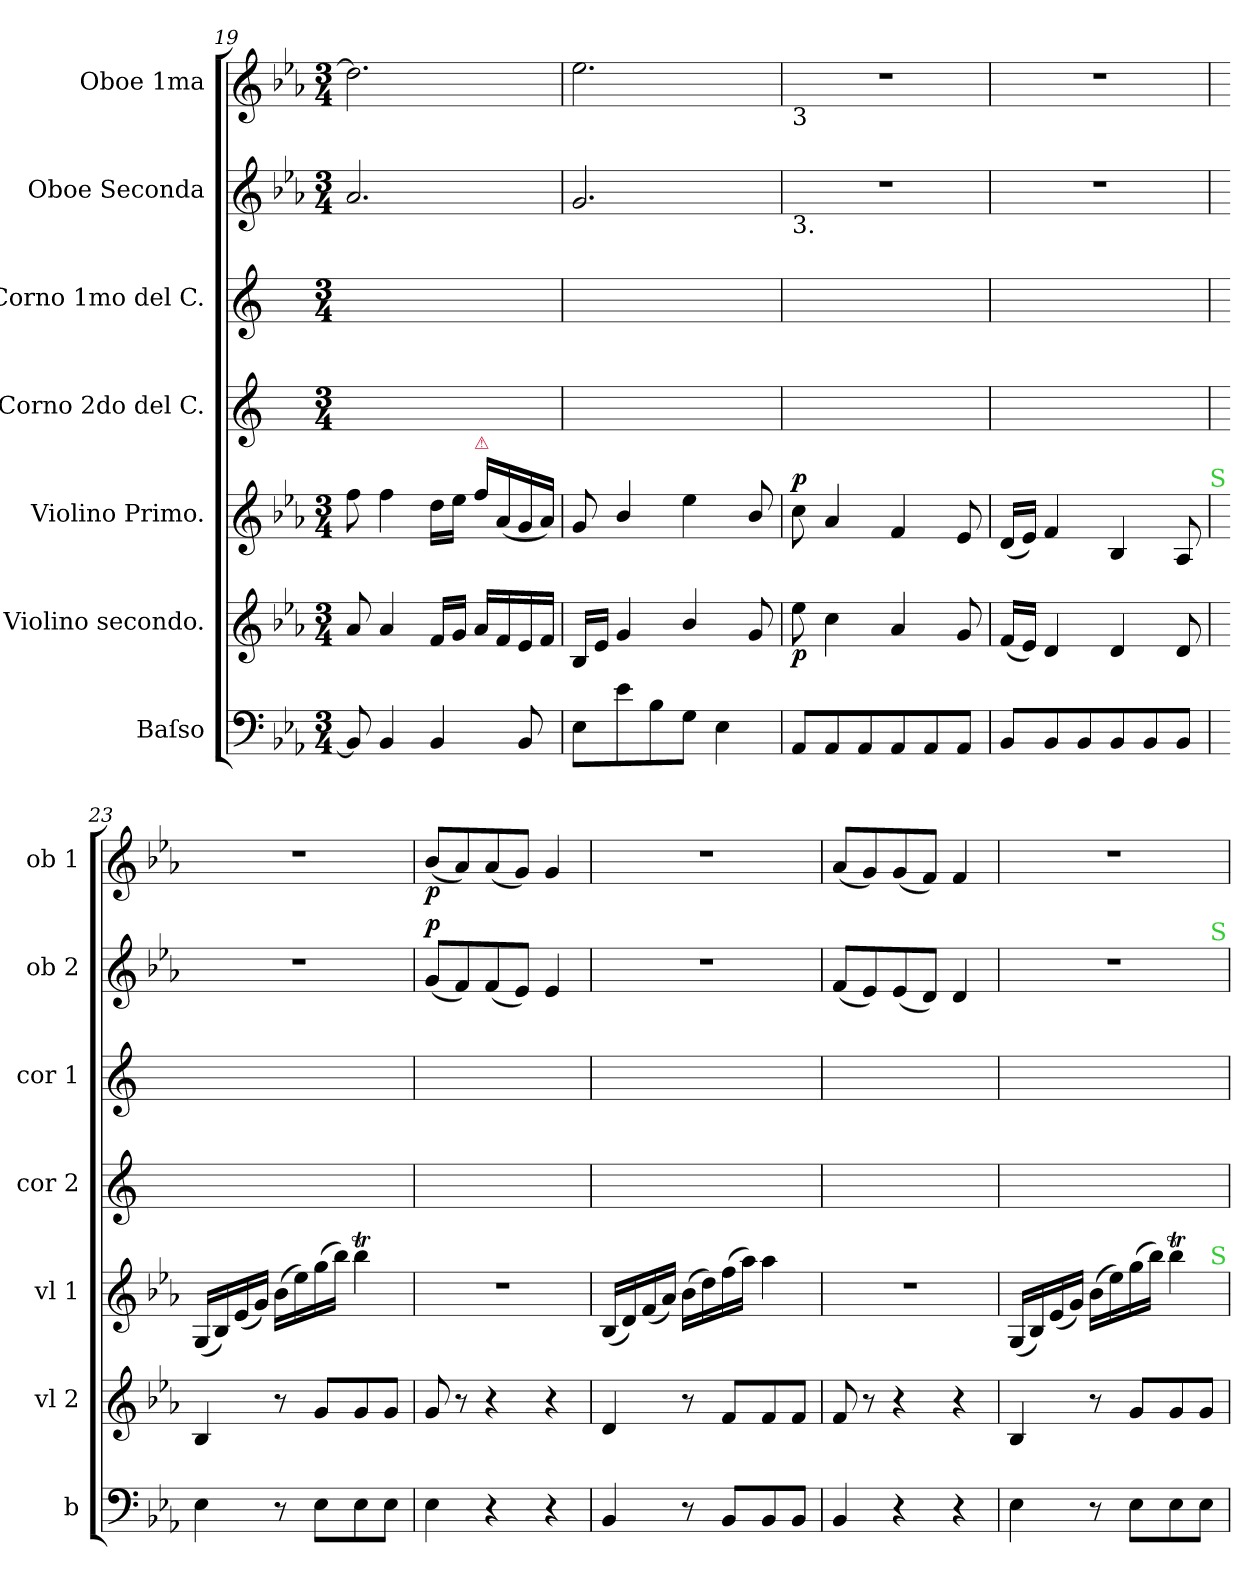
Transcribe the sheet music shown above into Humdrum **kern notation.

**kern	**dynam	**kern	**dynam	**kern	**dynam	**kern	**kern	**kern	**dynam	**kern	**dynam
*part7	*part7	*part6	*part6	*part5	*part5	*part4	*part3	*part2	*part2	*part1	*part1
*staff7	*staff7	*staff6	*staff6	*staff5	*staff5	*staff4	*staff3	*staff2	*staff2	*staff1	*staff1
*I"Baſso	*	*I"Violino secondo.	*	*I"Violino Primo.	*	*I"Corno 2do del C.	*I"Corno 1mo del C.	*I"Oboe Seconda	*	*I"Oboe 1ma	*
*I'b	*	*I'vl 2	*	*I'vl 1	*	*I'cor 2	*I'cor 1	*I'ob 2	*	*I'ob 1	*
*clefF4	*	*clefG2	*	*clefG2	*	*clefG2	*clefG2	*clefG2	*	*clefG2	*
*k[b-e-a-]	*	*k[b-e-a-]	*	*k[b-e-a-]	*	*k[]	*k[]	*k[b-e-a-]	*	*k[b-e-a-]	*
*c:	*	*c:	*	*c:	*	*	*	*c:	*	*c:	*
*M3/4	*	*M3/4	*	*M3/4	*	*M3/4	*M3/4	*M3/4	*	*M3/4	*
=19	=19	=19	=19	=19	=19	=19	=19	=19	=19	=19	=19
8BB-/]	.	8a-/	.	8ff\	.	2.ryy	2.ryy	2.a-/	.	2.dd\]	.
4BB-/	.	4a-/	.	4ff\	.	.	.	.	.	.	.
4BB-/	.	16f/LL	.	16dd\LL	.	.	.	.	.	.	.
.	.	16g/JJ	.	16ee-\JJ	.	.	.	.	.	.	.
!	!	!	!	!LO:TX:a:color=crimson:t=⚠	!	!	!	!	!	!	!
.	.	16a-/LL	.	16ff\LL	.	.	.	.	.	.	.
.	.	16f/	.	(16a-/	.	.	.	.	.	.	.
8BB-/	.	16e-/	.	16g/	.	.	.	.	.	.	.
.	.	16f/JJ	.	16a-/JJ)	.	.	.	.	.	.	.
=20	=20	=20	=20	=20	=20	=20	=20	=20	=20	=20	=20
8E-\L	.	16B-/LL	.	8g/	.	2.ryy	2.ryy	2.g/	.	2.ee-\	.
.	.	16e-/JJ	.	.	.	.	.	.	.	.	.
8e-\	.	4g/	.	4b-/	.	.	.	.	.	.	.
8B-\	.	.	.	.	.	.	.	.	.	.	.
8G\J	.	4b-/	.	4ee-\	.	.	.	.	.	.	.
4E-\	.	.	.	.	.	.	.	.	.	.	.
.	.	8g/	.	8b-/	.	.	.	.	.	.	.
=21	=21	=21	=21	=21	=21	=21	=21	=21	=21	=21	=21
!	!	!	!	!	!	!	!	!	!	!LO:TX:b:t=3	!
!	!	!	!	!	!	!	!	!LO:TX:b:t=3.	!	!	!
!	!LO:DY:a	!	!	!	!LO:DY:a	!	!	!	!	!	!
8AA-/L	P.o	8ee-\	p	8cc\	p	2.ryy	2.ryy	2.r	.	2.r	.
8AA-/	.	4cc\	.	4a-/	.	.	.	.	.	.	.
8AA-/	.	.	.	.	.	.	.	.	.	.	.
8AA-/	.	4a-/	.	4f/	.	.	.	.	.	.	.
8AA-/	.	.	.	.	.	.	.	.	.	.	.
8AA-/J	.	8g/	.	8e-/	.	.	.	.	.	.	.
=22	=22	=22	=22	=22	=22	=22	=22	=22	=22	=22	=22
8BB-/L	.	(16f/LL	.	(16d/LL	.	2.ryy	2.ryy	2.r	.	2.r	.
.	.	16e-/JJ)	.	16e-/JJ)	.	.	.	.	.	.	.
8BB-/	.	4d/	.	4f/	.	.	.	.	.	.	.
8BB-/	.	.	.	.	.	.	.	.	.	.	.
8BB-/	.	4d/	.	4B-/	.	.	.	.	.	.	.
8BB-/	.	.	.	.	.	.	.	.	.	.	.
8BB-/J	.	8d/	.	8A-/	.	.	.	.	.	.	.
!	!	!	!	!LO:TX:a:color=limegreen:t=S	!	!	!	!	!	!	!
=23	=23	=23	=23	=23	=23	=23	=23	=23	=23	=23	=23
4E-\	.	4B-/	.	(16G/LL	.	2.ryy	2.ryy	2.r	.	2.r	.
.	.	.	.	16B-/)	.	.	.	.	.	.	.
.	.	.	.	(16e-/	.	.	.	.	.	.	.
.	.	.	.	16g/JJ)	.	.	.	.	.	.	.
8r	.	8r	.	(16b-\LL	.	.	.	.	.	.	.
.	.	.	.	16ee-\)	.	.	.	.	.	.	.
8E-\L	.	8g/L	.	(16gg\	.	.	.	.	.	.	.
.	.	.	.	16bb-\JJ)	.	.	.	.	.	.	.
8E-\	.	8g/	.	4bb-T\	.	.	.	.	.	.	.
8E-\J	.	8g/J	.	.	.	.	.	.	.	.	.
=24	=24	=24	=24	=24	=24	=24	=24	=24	=24	=24	=24
!	!	!	!	!	!	!	!	!	!LO:DY:a	!	!
4E-\	.	8g/	.	2.r	.	2.ryy	2.ryy	(8g/L	p	(8b-/L	p
.	.	8r	.	.	.	.	.	8f/)	.	8a-/)	.
4r	.	4r	.	.	.	.	.	(8f/	.	(8a-/	.
.	.	.	.	.	.	.	.	8e-/J)	.	8g/J)	.
4r	.	4r	.	.	.	.	.	4e-/	.	4g/	.
=25	=25	=25	=25	=25	=25	=25	=25	=25	=25	=25	=25
4BB-/	.	4d/	.	(16B-/LL	.	2.ryy	2.ryy	2.r	.	2.r	.
.	.	.	.	16d/)	.	.	.	.	.	.	.
.	.	.	.	(16f/	.	.	.	.	.	.	.
.	.	.	.	16a-/JJ)	.	.	.	.	.	.	.
8r	.	8r	.	(16b-\LL	.	.	.	.	.	.	.
.	.	.	.	16dd\)	.	.	.	.	.	.	.
8BB-/L	.	8f/L	.	(16ff\	.	.	.	.	.	.	.
.	.	.	.	16aa-\JJ)	.	.	.	.	.	.	.
8BB-/	.	8f/	.	4aa-\	.	.	.	.	.	.	.
8BB-/J	.	8f/J	.	.	.	.	.	.	.	.	.
=26	=26	=26	=26	=26	=26	=26	=26	=26	=26	=26	=26
4BB-/	.	8f/	.	2.r	.	2.ryy	2.ryy	(8f/L	.	(8a-/L	.
.	.	8r	.	.	.	.	.	8e-/)	.	8g/)	.
4r	.	4r	.	.	.	.	.	(8e-/	.	(8g/	.
.	.	.	.	.	.	.	.	8d/J)	.	8f/J)	.
4r	.	4r	.	.	.	.	.	4d/	.	4f/	.
=27	=27	=27	=27	=27	=27	=27	=27	=27	=27	=27	=27
4E-\	.	4B-/	.	(16G/LL	.	2.ryy	2.ryy	2.r	.	2.r	.
.	.	.	.	16B-/)	.	.	.	.	.	.	.
.	.	.	.	(16e-/	.	.	.	.	.	.	.
.	.	.	.	16g/JJ)	.	.	.	.	.	.	.
8r	.	8r	.	(16b-\LL	.	.	.	.	.	.	.
.	.	.	.	16ee-\)	.	.	.	.	.	.	.
8E-\L	.	8g/L	.	(16gg\	.	.	.	.	.	.	.
.	.	.	.	16bb-\JJ)	.	.	.	.	.	.	.
8E-\	.	8g/	.	4bb-T\	.	.	.	.	.	.	.
8E-\J	.	8g/J	.	.	.	.	.	.	.	.	.
!	!	!	!	!	!	!	!	!LO:TX:a:color=limegreen:t=S	!	!	!
!	!	!	!	!LO:TX:a:color=limegreen:t=S	!	!	!	!	!	!	!
=	=	=	=	=	=	=	=	=	=	=	=
*-	*-	*-	*-	*-	*-	*-	*-	*-	*-	*-	*-
